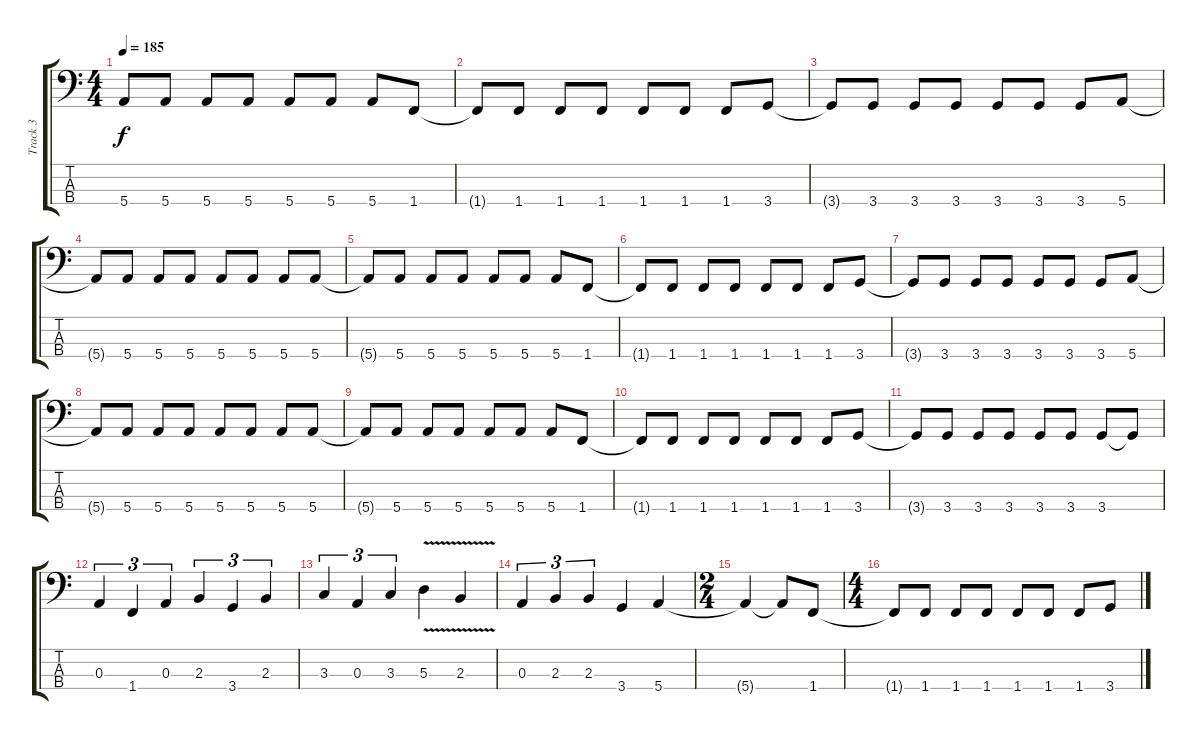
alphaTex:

\track ("Track 3" "Track 3") {instrument electricbasspick}
\staff {score tabs}
\tuning (G2 D2 A1 E1) {hide}
\ts (4 4)
\tempo 185
\clef f4
\ks c
5.4{t}.8{dy f} 5.4.8 5.4.8 5.4.8 5.4.8 5.4.8 5.4.8 1.4.8 |
1.4{t}.8 1.4.8 1.4.8 1.4.8 1.4.8 1.4.8 1.4.8 3.4.8 |
3.4{t}.8 3.4.8 3.4.8 3.4.8 3.4.8 3.4.8 3.4.8 5.4.8 |
5.4{t}.8 5.4.8 5.4.8 5.4.8 5.4.8 5.4.8 5.4.8 5.4.8 |
5.4{t}.8 5.4.8 5.4.8 5.4.8 5.4.8 5.4.8 5.4.8 1.4.8 |
1.4{t}.8 1.4.8 1.4.8 1.4.8 1.4.8 1.4.8 1.4.8 3.4.8 |
3.4{t}.8 3.4.8 3.4.8 3.4.8 3.4.8 3.4.8 3.4.8 5.4.8 |
5.4{t}.8 5.4.8 5.4.8 5.4.8 5.4.8 5.4.8 5.4.8 5.4.8 |
5.4{t}.8 5.4.8 5.4.8 5.4.8 5.4.8 5.4.8 5.4.8 1.4.8 |
1.4{t}.8 1.4.8 1.4.8 1.4.8 1.4.8 1.4.8 1.4.8 3.4.8 |
3.4{t}.8 3.4.8 3.4.8 3.4.8 3.4.8 3.4.8 3.4.8 3.4{t}.8 |
0.3.4{tu (3 2)} 1.4.4{tu (3 2)} 0.3.4{tu (3 2)} 2.3.4{tu (3 2)} 3.4.4{tu (3 2)} 2.3.4{tu (3 2)} |
3.3.4{tu (3 2)} 0.3.4{tu (3 2)} 3.3.4{tu (3 2)} 5.3{v}.4 2.3{v}.4 |
0.3.4{tu (3 2)} 2.3.4{tu (3 2)} 2.3.4{tu (3 2)} 3.4.4 5.4.4 |
\ts (2 4)
5.4{t}.4 5.4{t}.8 1.4.8 |
\ts (4 4)
1.4{t}.8 1.4.8 1.4.8 1.4.8 1.4.8 1.4.8 1.4.8 3.4.8
